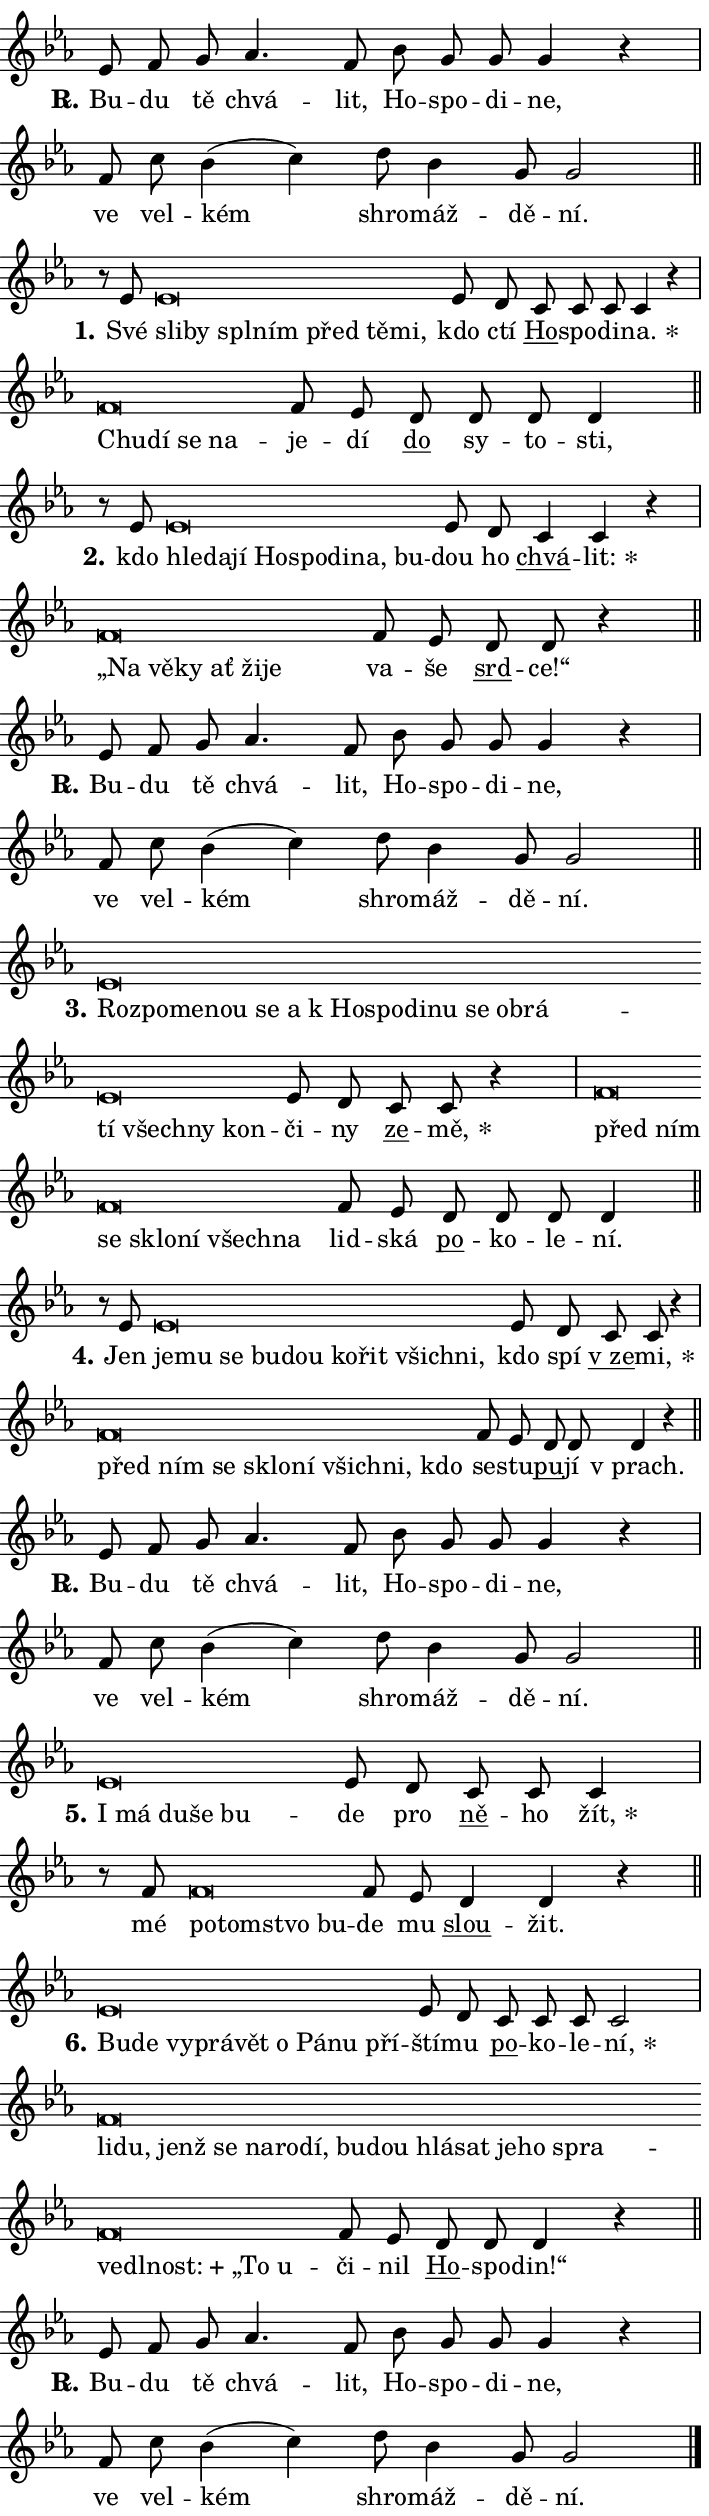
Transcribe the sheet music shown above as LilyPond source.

\version "2.24.0"
\header { tagline = "" }
\paper {
  indent = 0\cm
  top-margin = 0\cm
  right-margin = 0.13\cm % to fit lyric hyphens
  bottom-margin = 0\cm
  left-margin = 0\cm
  paper-width = 12\cm
  page-breaking = #ly:one-page-breaking
  system-system-spacing.basic-distance = #11
  score-system-spacing.basic-distance = #11
  ragged-last = ##f
}


%% Author: Thomas Morley
%% https://lists.gnu.org/archive/html/lilypond-user/2020-05/msg00002.html
#(define (line-position grob)
"Returns position of @var[grob} in current system:
   @code{'start}, if at first time-step
   @code{'end}, if at last time-step
   @code{'middle} otherwise
"
  (let* ((col (ly:item-get-column grob))
         (ln (ly:grob-object col 'left-neighbor))
         (rn (ly:grob-object col 'right-neighbor))
         (col-to-check-left (if (ly:grob? ln) ln col))
         (col-to-check-right (if (ly:grob? rn) rn col))
         (break-dir-left
           (and
             (ly:grob-property col-to-check-left 'non-musical #f)
             (ly:item-break-dir col-to-check-left)))
         (break-dir-right
           (and
             (ly:grob-property col-to-check-right 'non-musical #f)
             (ly:item-break-dir col-to-check-right))))
        (cond ((eqv? 1 break-dir-left) 'start)
              ((eqv? -1 break-dir-right) 'end)
              (else 'middle))))

#(define (tranparent-at-line-position vctor)
  (lambda (grob)
  "Relying on @code{line-position} select the relevant enry from @var{vctor}.
Used to determine transparency,"
    (case (line-position grob)
      ((end) (not (vector-ref vctor 0)))
      ((middle) (not (vector-ref vctor 1)))
      ((start) (not (vector-ref vctor 2))))))

noteHeadBreakVisibility =
#(define-music-function (break-visibility)(vector?)
"Makes @code{NoteHead}s transparent relying on @var{break-visibility}"
#{
  \override NoteHead.transparent =
    #(tranparent-at-line-position break-visibility)
#})

#(define delete-ledgers-for-transparent-note-heads
  (lambda (grob)
    "Reads whether a @code{NoteHead} is transparent.
If so this @code{NoteHead} is removed from @code{'note-heads} from
@var{grob}, which is supposed to be @code{LedgerLineSpanner}.
As a result ledgers are not printed for this @code{NoteHead}"
    (let* ((nhds-array (ly:grob-object grob 'note-heads))
           (nhds-list
             (if (ly:grob-array? nhds-array)
                 (ly:grob-array->list nhds-array)
                 '()))
           ;; Relies on the transparent-property being done before
           ;; Staff.LedgerLineSpanner.after-line-breaking is executed.
           ;; This is fragile ...
           (to-keep
             (remove
               (lambda (nhd)
                 (ly:grob-property nhd 'transparent #f))
               nhds-list)))
      ;; TODO find a better method to iterate over grob-arrays, similiar
      ;; to filter/remove etc for lists
      ;; For now rebuilt from scratch
      (set! (ly:grob-object grob 'note-heads)  '())
      (for-each
        (lambda (nhd)
          (ly:pointer-group-interface::add-grob grob 'note-heads nhd))
        to-keep))))

squashNotes = {
  \override NoteHead.X-extent = #'(-0.2 . 0.2)
  \override NoteHead.Y-extent = #'(-0.75 . 0)
  \override NoteHead.stencil =
    #(lambda (grob)
       (let ((pos (ly:grob-property grob 'staff-position)))
         (begin
           (if (< pos -7) (display "ERROR: Lower brevis then expected\n") (display ""))
           (if (<= pos -6) ly:text-interface::print ly:note-head::print))))
}
unSquashNotes = {
  \revert NoteHead.X-extent
  \revert NoteHead.Y-extent
  \revert NoteHead.stencil
}

hideNotes = \noteHeadBreakVisibility #begin-of-line-visible
unHideNotes = \noteHeadBreakVisibility #all-visible

% work-around for resetting accidentals
% https://lilypond.org/doc/v2.23/Documentation/notation/displaying-rhythms#unmetered-music
cadenzaMeasure = {
  \cadenzaOff
  \partial 1024 s1024
  \cadenzaOn
}

#(define-markup-command (accent layout props text) (markup?)
  "Underline accented syllable"
  (interpret-markup layout props
    #{\markup \override #'(offset . 4.3) \underline { #text }#}))

responsum = \markup \concat {
  "R" \hspace #-1.05 \path #0.1 #'((moveto 0 0.07) (lineto 0.9 0.8)) \hspace #0.05 "."
}

spaceSize = #0.6828661417322834 % exact space size for TeX Gyre Schola

\layout {
  \context {
    \Staff
    \remove "Time_signature_engraver"
    \override LedgerLineSpanner.after-line-breaking = #delete-ledgers-for-transparent-note-heads
  }
  \context {
    \Lyrics {
      \override LyricSpace.minimum-distance = \spaceSize
      \override LyricText.font-name = #"TeX Gyre Schola"
      \override LyricText.font-size = 1
      \override StanzaNumber.font-name = #"TeX Gyre Schola Bold"
      \override StanzaNumber.font-size = 1
    }
  }
  \context {
    \Score 
    \override NoteHead.text =
      #(lambda (grob) 
        (let ((pos (ly:grob-property grob 'staff-position)))
          #{\markup {
            \combine
              \halign #-0.55 \raise #(if (= pos -6) 0 0.5) \override #'(thickness . 2) \draw-line #'(3.2 . 0)
              \musicglyph "noteheads.sM1"
          }#}))
  }
}

% magnetic-lyrics.ily
%
%   written by
%     Jean Abou Samra <jean@abou-samra.fr>
%     Werner Lemberg <wl@gnu.org>
%
%   adapted by
%     Jiri Hon <jiri.hon@gmail.com>
%
% Version 2022-Apr-15

% https://www.mail-archive.com/lilypond-user@gnu.org/msg149350.html

#(define (Left_hyphen_pointer_engraver context)
   "Collect syllable-hyphen-syllable occurrences in lyrics and store
them in properties.  This engraver only looks to the left.  For
example, if the lyrics input is @code{foo -- bar}, it does the
following.

@itemize @bullet
@item
Set the @code{text} property of the @code{LyricHyphen} grob between
@q{foo} and @q{bar} to @code{foo}.

@item
Set the @code{left-hyphen} property of the @code{LyricText} grob with
text @q{foo} to the @code{LyricHyphen} grob between @q{foo} and
@q{bar}.
@end itemize

Use this auxiliary engraver in combination with the
@code{lyric-@/text::@/apply-@/magnetic-@/offset!} hook."
   (let ((hyphen #f)
         (text #f))
     (make-engraver
      (acknowledgers
       ((lyric-syllable-interface engraver grob source-engraver)
        (set! text grob)))
      (end-acknowledgers
       ((lyric-hyphen-interface engraver grob source-engraver)
        ;(when (not (grob::has-interface grob 'lyric-space-interface))
          (set! hyphen grob)));)
      ((stop-translation-timestep engraver)
       (when (and text hyphen)
         (ly:grob-set-object! text 'left-hyphen hyphen))
       (set! text #f)
       (set! hyphen #f)))))

#(define (lyric-text::apply-magnetic-offset! grob)
   "If the space between two syllables is less than the value in
property @code{LyricText@/.details@/.squash-threshold}, move the right
syllable to the left so that it gets concatenated with the left
syllable.

Use this function as a hook for
@code{LyricText@/.after-@/line-@/breaking} if the
@code{Left_@/hyphen_@/pointer_@/engraver} is active."
   (let ((hyphen (ly:grob-object grob 'left-hyphen #f)))
     (when hyphen
       (let ((left-text (ly:spanner-bound hyphen LEFT)))
         (when (grob::has-interface left-text 'lyric-syllable-interface)
           (let* ((common (ly:grob-common-refpoint grob left-text X))
                  (this-x-ext (ly:grob-extent grob common X))
                  (left-x-ext
                   (begin
                     ;; Trigger magnetism for left-text.
                     (ly:grob-property left-text 'after-line-breaking)
                     (ly:grob-extent left-text common X)))
                  ;; `delta` is the gap width between two syllables.
                  (delta (- (interval-start this-x-ext)
                            (interval-end left-x-ext)))
                  (details (ly:grob-property grob 'details))
                  (threshold (assoc-get 'squash-threshold details 0.2)))
             (when (< delta threshold)
               (let* (;; We have to manipulate the input text so that
                      ;; ligatures crossing syllable boundaries are not
                      ;; disabled.  For languages based on the Latin
                      ;; script this is essentially a beautification.
                      ;; However, for non-Western scripts it can be a
                      ;; necessity.
                      (lt (ly:grob-property left-text 'text))
                      (rt (ly:grob-property grob 'text))
                      (is-space (grob::has-interface hyphen 'lyric-space-interface))
                      (space (if is-space " " ""))
                      (extra-delta (if is-space spaceSize 0))
                      ;; Append new syllable.
                      (ltrt-space (if (and (string? lt) (string? rt))
                                (string-append lt space rt)
                                (make-concat-markup (list lt space rt))))
                      ;; Right-align `ltrt` to the right side.
                      (ltrt-space-markup (grob-interpret-markup
                               grob
                               (make-translate-markup
                                (cons (interval-length this-x-ext) 0)
                                (make-right-align-markup ltrt-space)))))
                 (begin
                   ;; Don't print `left-text`.
                   (ly:grob-set-property! left-text 'stencil #f)
                   ;; Set text and stencil (which holds all collected
                   ;; syllables so far) and shift it to the left.
                   (ly:grob-set-property! grob 'text ltrt-space)
                   (ly:grob-set-property! grob 'stencil ltrt-space-markup)
                   (ly:grob-translate-axis! grob (- (- delta extra-delta)) X))))))))))


#(define (lyric-hyphen::displace-bounds-first grob)
   ;; Make very sure this callback isn't triggered too early.
   (let ((left (ly:spanner-bound grob LEFT))
         (right (ly:spanner-bound grob RIGHT)))
     (ly:grob-property left 'after-line-breaking)
     (ly:grob-property right 'after-line-breaking)
     (ly:lyric-hyphen::print grob)))

squashThreshold = #0.4

\layout {
  \context {
    \Lyrics
    \consists #Left_hyphen_pointer_engraver
    \override LyricText.after-line-breaking =
      #lyric-text::apply-magnetic-offset!
    \override LyricHyphen.stencil = #lyric-hyphen::displace-bounds-first
    \override LyricText.details.squash-threshold = \squashThreshold
    \override LyricHyphen.minimum-distance = 0
    \override LyricHyphen.minimum-length = \squashThreshold
  }
}

squashText = \override LyricText.details.squash-threshold = 9999
unSquashText = \override LyricText.details.squash-threshold = \squashThreshold

leftText = \override LyricText.self-alignment-X = #LEFT
unLeftText = \revert LyricText.self-alignment-X

starOffset = #(lambda (grob) 
                (let ((x_offset (ly:self-alignment-interface::aligned-on-x-parent grob)))
                  (if (= x_offset 0) 0 (+ x_offset 1.2))))

star = #(define-music-function (syllable)(string?)
"Append star separator at the end of a syllable"
#{
  \once \override LyricText.X-offset = #starOffset
  \lyricmode { \markup {
    #syllable
    \override #'((font-name . "TeX Gyre Schola Bold")) \hspace #0.2 \lower #0.65 \larger "*"
  } }
#})

starAccent = #(define-music-function (syllable)(string?)
"Append star separator at the end of a syllable and make accent"
#{
  \once \override LyricText.X-offset = #starOffset
  \lyricmode { \markup {
    \accent #syllable
    \override #'((font-name . "TeX Gyre Schola Bold")) \hspace #0.2 \lower #0.65 \larger "*"
  } }
#})

breath = #(define-music-function (syllable)(string?)
"Append breathing indicator at the end of a syllable"
#{
  \lyricmode { \markup { #syllable "+" } }
#})

optionalBreath = #(define-music-function (syllable)(string?)
"Append optional breathing indicator at the end of a syllable"
#{
  \lyricmode { \markup { #syllable "(+)" } }
#})


\score {
    <<
        \new Voice = "melody" { \cadenzaOn \key es \major \relative { es'8 f g as4. f8 \bar "" bes g g g4 r \cadenzaMeasure \bar "|" f8 c' \bar "" bes4( c) \bar "" d8 bes4 g8 g2 \cadenzaMeasure \bar "||" \break } }
        \new Lyrics \lyricsto "melody" { \lyricmode { \set stanza = \responsum
Bu -- du tě chvá -- lit, Ho -- spo -- di -- ne, ve vel -- kém shro -- máž -- dě -- ní. } }
    >>
    \layout {}
}

\score {
    <<
        \new Voice = "melody" { \cadenzaOn \key es \major \relative { r8 es'8 \squashNotes es\breve*1/16 \hideNotes \breve*1/16 \bar "" \breve*1/16 \bar "" \breve*1/16 \bar "" \breve*1/16 \bar "" \breve*1/16 \breve*1/16 \bar "" \unHideNotes \unSquashNotes es8 d \bar "" c c c c4 r \cadenzaMeasure \bar "|" \squashNotes f\breve*1/16 \hideNotes \breve*1/16 \bar "" \breve*1/16 \breve*1/16 \bar "" \unHideNotes \unSquashNotes f8 es \bar "" d d d d4 \cadenzaMeasure \bar "||" \break } }
        \new Lyrics \lyricsto "melody" { \lyricmode { \set stanza = "1."
Své \leftText sli -- \squashText by spl -- ním před tě -- mi, \unLeftText \unSquashText kdo ctí \markup \accent Ho -- spo -- di -- \star na. \leftText Chu -- \squashText dí se na -- \unLeftText \unSquashText je -- dí \markup \accent do sy -- to -- sti, } }
    >>
    \layout {}
}

\score {
    <<
        \new Voice = "melody" { \cadenzaOn \key es \major \relative { r8 es'8 \squashNotes es\breve*1/16 \hideNotes \breve*1/16 \bar "" \breve*1/16 \bar "" \breve*1/16 \bar "" \breve*1/16 \bar "" \breve*1/16 \bar "" \breve*1/16 \breve*1/16 \bar "" \unHideNotes \unSquashNotes es8 d \bar "" c4 c r \cadenzaMeasure \bar "|" \squashNotes f\breve*1/16 \hideNotes \breve*1/16 \bar "" \breve*1/16 \bar "" \breve*1/16 \bar "" \breve*1/16 \breve*1/16 \bar "" \unHideNotes \unSquashNotes f8 es \bar "" d8 d r4 \cadenzaMeasure \bar "||" \break } }
        \new Lyrics \lyricsto "melody" { \lyricmode { \set stanza = "2."
kdo \leftText hle -- \squashText da -- jí Ho -- spo -- di -- na, bu -- \unLeftText \unSquashText dou ho \markup \accent chvá -- \star lit: \leftText „Na \squashText vě -- ky ať ži -- je \unLeftText \unSquashText va -- še \markup \accent srd -- ce!“ } }
    >>
    \layout {}
}

\score {
    <<
        \new Voice = "melody" { \cadenzaOn \key es \major \relative { es'8 f g as4. f8 \bar "" bes g g g4 r \cadenzaMeasure \bar "|" f8 c' \bar "" bes4( c) \bar "" d8 bes4 g8 g2 \cadenzaMeasure \bar "||" \break } }
        \new Lyrics \lyricsto "melody" { \lyricmode { \set stanza = \responsum
Bu -- du tě chvá -- lit, Ho -- spo -- di -- ne, ve vel -- kém shro -- máž -- dě -- ní. } }
    >>
    \layout {}
}

\score {
    <<
        \new Voice = "melody" { \cadenzaOn \key es \major \relative { \squashNotes es'\breve*1/16 \hideNotes \breve*1/16 \bar "" \breve*1/16 \bar "" \breve*1/16 \bar "" \breve*1/16 \bar "" \breve*1/16 \bar "" \breve*1/16 \bar "" \breve*1/16 \bar "" \breve*1/16 \bar "" \breve*1/16 \bar "" \breve*1/16 \bar "" \breve*1/16 \bar "" \breve*1/16 \bar "" \breve*1/16 \bar "" \breve*1/16 \bar "" \breve*1/16 \breve*1/16 \bar "" \unHideNotes \unSquashNotes es8 d \bar "" c8 c r4 \cadenzaMeasure \bar "|" \squashNotes f\breve*1/16 \hideNotes \breve*1/16 \bar "" \breve*1/16 \bar "" \breve*1/16 \bar "" \breve*1/16 \bar "" \breve*1/16 \breve*1/16 \bar "" \unHideNotes \unSquashNotes f8 es \bar "" d d d d4 \cadenzaMeasure \bar "||" \break } }
        \new Lyrics \lyricsto "melody" { \lyricmode { \set stanza = "3."
\leftText Roz -- \squashText po -- me -- nou se a "k Ho" -- spo -- di -- nu se ob -- rá -- tí všech -- ny kon -- \unLeftText \unSquashText či -- ny \markup \accent ze -- \star mě, \leftText před \squashText ním se sklo -- ní všech -- na \unLeftText \unSquashText lid -- ská \markup \accent po -- ko -- le -- ní. } }
    >>
    \layout {}
}

\score {
    <<
        \new Voice = "melody" { \cadenzaOn \key es \major \relative { r8 es'8 \squashNotes es\breve*1/16 \hideNotes \breve*1/16 \bar "" \breve*1/16 \bar "" \breve*1/16 \bar "" \breve*1/16 \bar "" \breve*1/16 \bar "" \breve*1/16 \bar "" \breve*1/16 \breve*1/16 \bar "" \unHideNotes \unSquashNotes es8 d \bar "" c8 c r4 \cadenzaMeasure \bar "|" \squashNotes f\breve*1/16 \hideNotes \breve*1/16 \bar "" \breve*1/16 \bar "" \breve*1/16 \bar "" \breve*1/16 \bar "" \breve*1/16 \bar "" \breve*1/16 \breve*1/16 \bar "" \unHideNotes \unSquashNotes f8 es \bar "" d d d4 r \cadenzaMeasure \bar "||" \break } }
        \new Lyrics \lyricsto "melody" { \lyricmode { \set stanza = "4."
Jen \leftText je -- \squashText mu se bu -- dou ko -- řit všich -- ni, \unLeftText \unSquashText kdo spí \markup \accent "v ze" -- \star mi, \leftText před \squashText ním se sklo -- ní všich -- ni, kdo \unLeftText \unSquashText se -- stu -- \markup \accent pu -- jí "v prach." } }
    >>
    \layout {}
}

\score {
    <<
        \new Voice = "melody" { \cadenzaOn \key es \major \relative { es'8 f g as4. f8 \bar "" bes g g g4 r \cadenzaMeasure \bar "|" f8 c' \bar "" bes4( c) \bar "" d8 bes4 g8 g2 \cadenzaMeasure \bar "||" \break } }
        \new Lyrics \lyricsto "melody" { \lyricmode { \set stanza = \responsum
Bu -- du tě chvá -- lit, Ho -- spo -- di -- ne, ve vel -- kém shro -- máž -- dě -- ní. } }
    >>
    \layout {}
}

\score {
    <<
        \new Voice = "melody" { \cadenzaOn \key es \major \relative { \squashNotes es'\breve*1/16 \hideNotes \breve*1/16 \bar "" \breve*1/16 \bar "" \breve*1/16 \breve*1/16 \bar "" \unHideNotes \unSquashNotes es8 d \bar "" c c c4 \cadenzaMeasure \bar "|" r8 f8 \squashNotes f\breve*1/16 \hideNotes \breve*1/16 \bar "" \breve*1/16 \breve*1/16 \bar "" \unHideNotes \unSquashNotes f8 es \bar "" d4 d r \cadenzaMeasure \bar "||" \break } }
        \new Lyrics \lyricsto "melody" { \lyricmode { \set stanza = "5."
\leftText I \squashText má du -- še bu -- \unLeftText \unSquashText de pro \markup \accent ně -- ho \star žít, mé \leftText po -- \squashText tom -- stvo bu -- \unLeftText \unSquashText de mu \markup \accent slou -- žit. } }
    >>
    \layout {}
}

\score {
    <<
        \new Voice = "melody" { \cadenzaOn \key es \major \relative { \squashNotes es'\breve*1/16 \hideNotes \breve*1/16 \bar "" \breve*1/16 \bar "" \breve*1/16 \bar "" \breve*1/16 \bar "" \breve*1/16 \bar "" \breve*1/16 \bar "" \breve*1/16 \breve*1/16 \bar "" \unHideNotes \unSquashNotes es8 d \bar "" c c c c2 \cadenzaMeasure \bar "|" \squashNotes f\breve*1/16 \hideNotes \breve*1/16 \bar "" \breve*1/16 \bar "" \breve*1/16 \bar "" \breve*1/16 \bar "" \breve*1/16 \bar "" \breve*1/16 \bar "" \breve*1/16 \bar "" \breve*1/16 \bar "" \breve*1/16 \bar "" \breve*1/16 \bar "" \breve*1/16 \bar "" \breve*1/16 \bar "" \breve*1/16 \bar "" \breve*1/16 \bar "" \breve*1/16 \bar "" \breve*1/16 \bar "" \breve*1/16 \breve*1/16 \bar "" \unHideNotes \unSquashNotes f8 es \bar "" d d d4 r \cadenzaMeasure \bar "||" \break } }
        \new Lyrics \lyricsto "melody" { \lyricmode { \set stanza = "6."
\leftText Bu -- \squashText de vy -- prá -- vět o Pá -- nu pří -- \unLeftText \unSquashText ští -- mu \markup \accent po -- ko -- le -- \star ní, \leftText li -- \squashText du, jenž se na -- ro -- dí, bu -- dou hlá -- sat je -- ho spra -- ve -- dl -- \breath "nost:" „To u -- \unLeftText \unSquashText či -- nil \markup \accent Ho -- spo -- din!“ } }
    >>
    \layout {}
}

\score {
    <<
        \new Voice = "melody" { \cadenzaOn \key es \major \relative { es'8 f g as4. f8 \bar "" bes g g g4 r \cadenzaMeasure \bar "|" f8 c' \bar "" bes4( c) \bar "" d8 bes4 g8 g2 \cadenzaMeasure \bar "||" \break } \bar "|." }
        \new Lyrics \lyricsto "melody" { \lyricmode { \set stanza = \responsum
Bu -- du tě chvá -- lit, Ho -- spo -- di -- ne, ve vel -- kém shro -- máž -- dě -- ní. } }
    >>
    \layout {}
}
